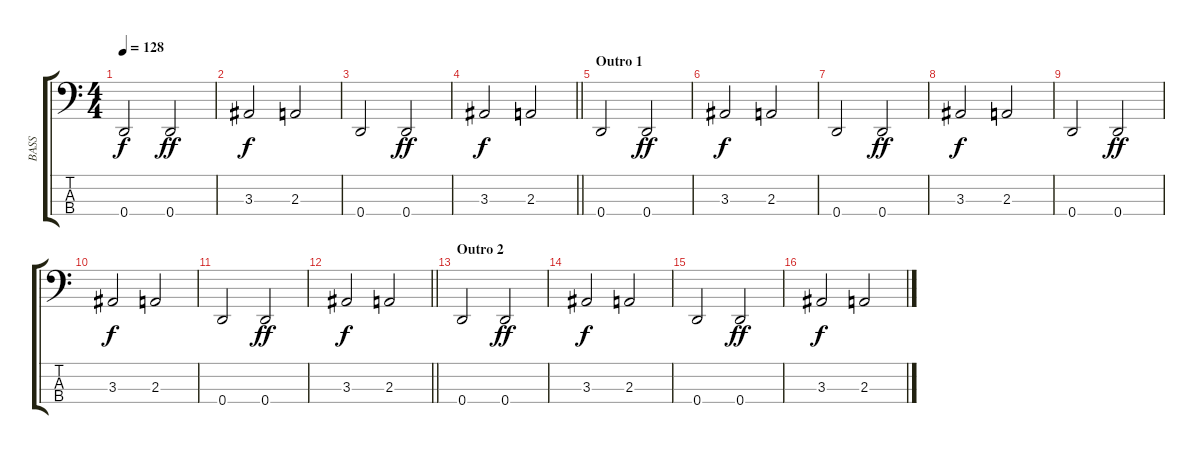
\track ("BASS" "BASS") {instrument electricbassfinger}
\staff {score tabs}
\tuning (F2 C2 G1 D1) {hide}
\ts (4 4)
\tempo 128
\clef f4
\ks c
0.4.2{dy f} 0.4.2{dy ff} |
3.3.2{dy f} 2.3.2 |
0.4.2 0.4.2{dy ff} |
\barLineRight lightlight
3.3.2{dy f} 2.3.2 |
\section ("" "Outro 1")
0.4.2 0.4.2{dy ff} |
3.3.2{dy f} 2.3.2 |
0.4.2 0.4.2{dy ff} |
3.3.2{dy f} 2.3.2 |
0.4.2 0.4.2{dy ff} |
3.3.2{dy f} 2.3.2 |
0.4.2 0.4.2{dy ff} |
\barLineRight lightlight
3.3.2{dy f} 2.3.2 |
\section ("" "Outro 2")
0.4.2 0.4.2{dy ff} |
3.3.2{dy f} 2.3.2 |
0.4.2 0.4.2{dy ff} |
3.3.2{dy f} 2.3.2
